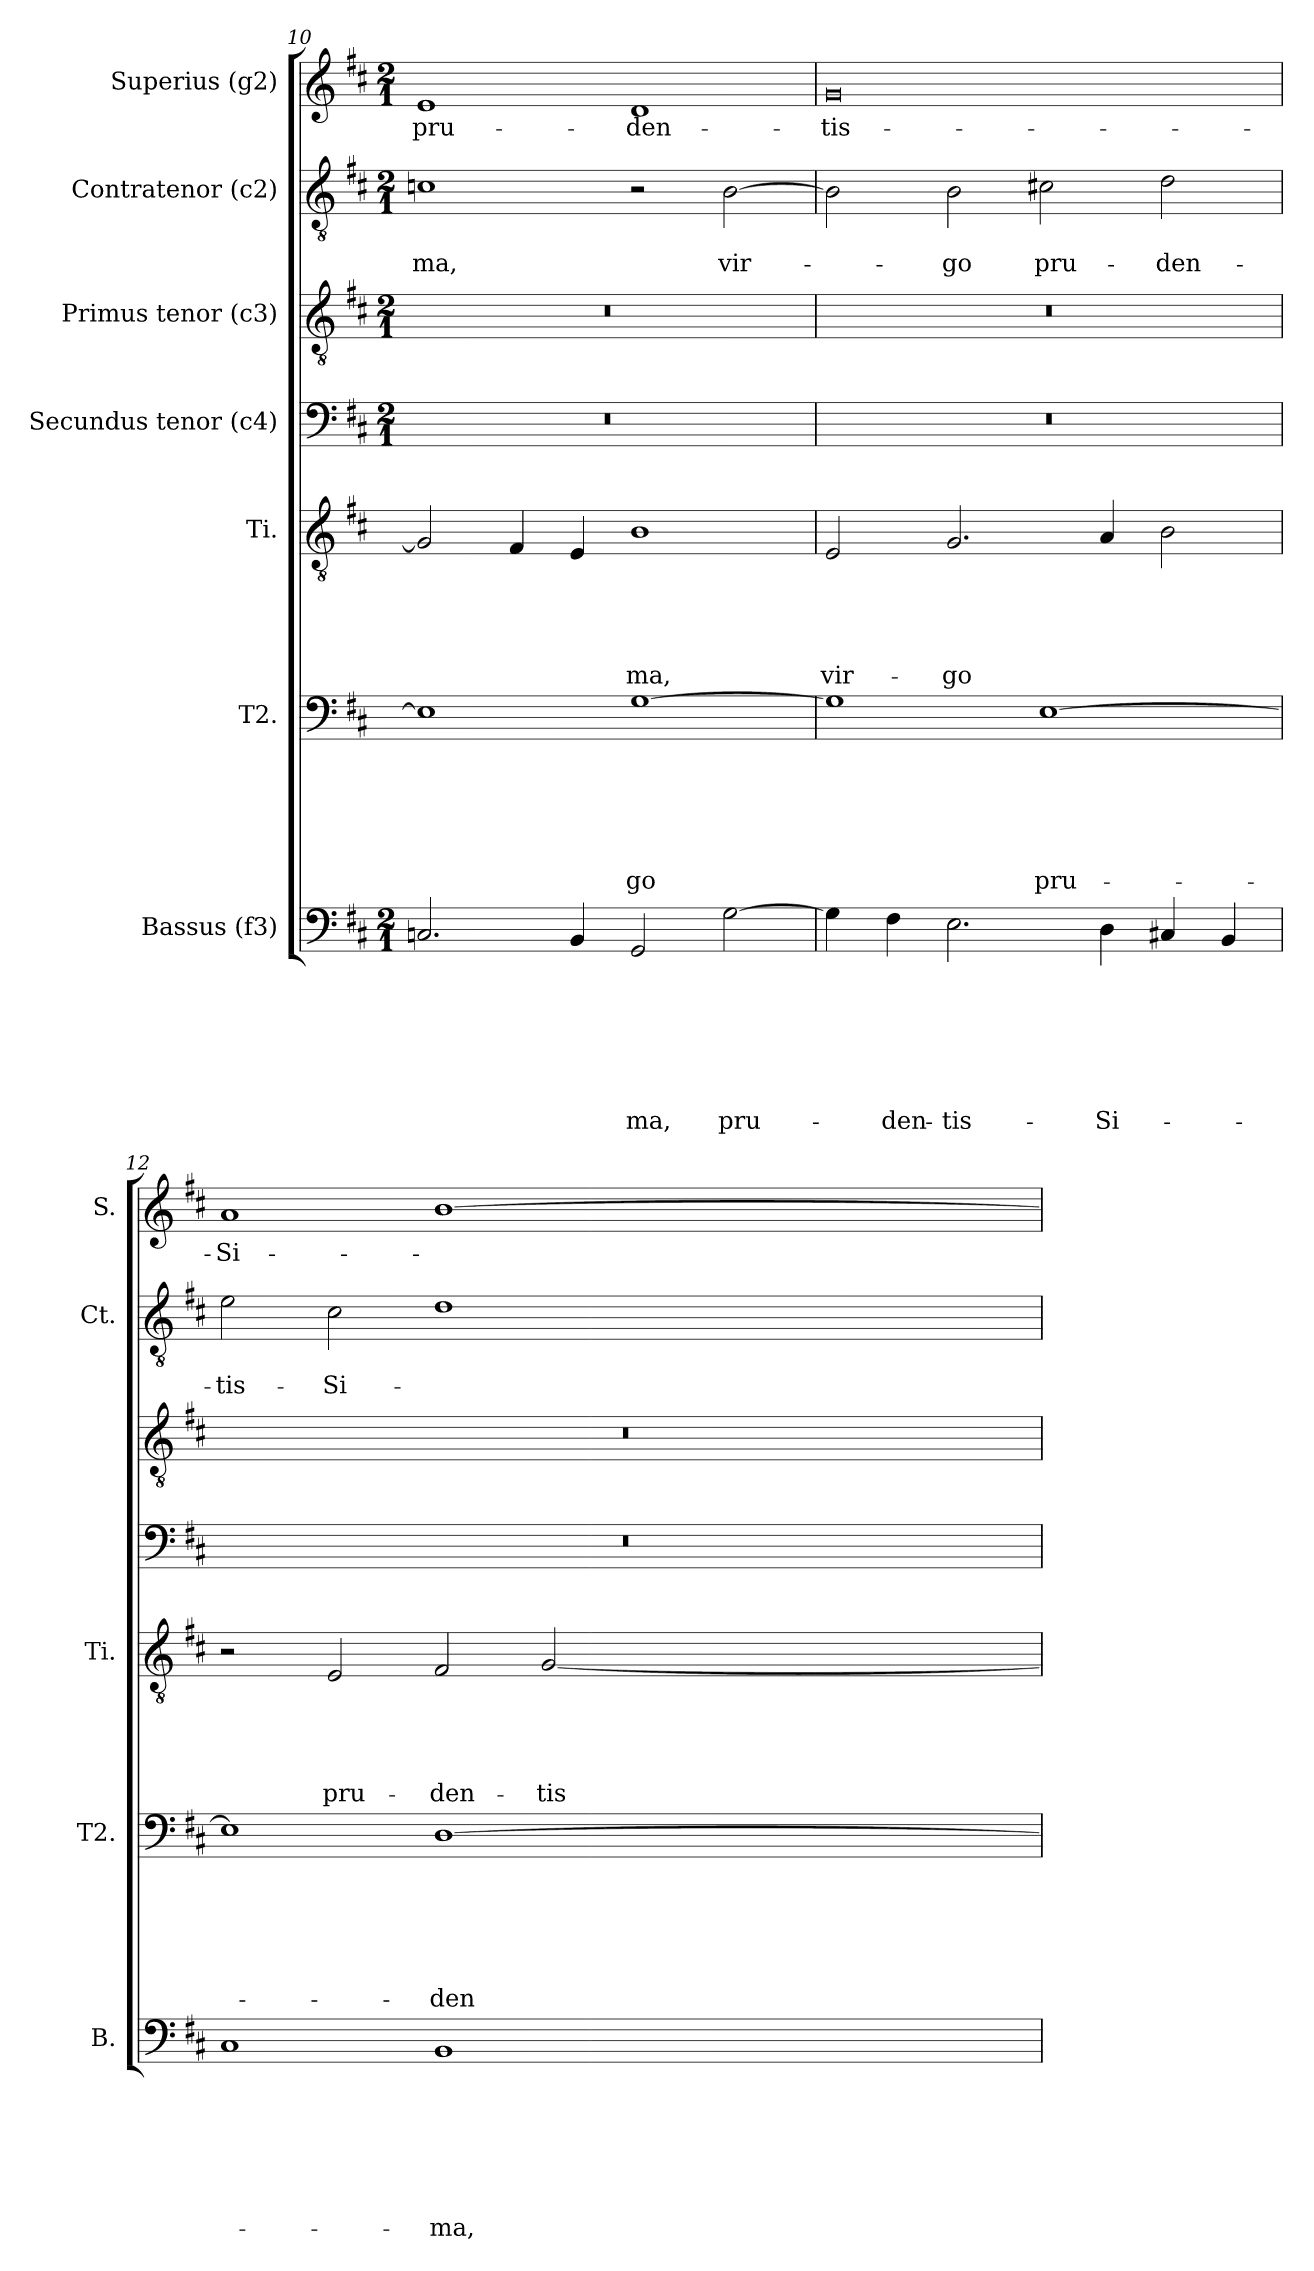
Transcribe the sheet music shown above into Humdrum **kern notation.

**kern	**text	**text	**text	**text	**text	**text	**text	**kern	**text	**text	**text	**text	**text	**text	**kern	**text	**text	**text	**text	**text	**kern	**kern	**kern	**text	**text	**kern	**text
*part7	*part7	*part7	*part7	*part7	*part7	*part7	*part7	*part6	*part6	*part6	*part6	*part6	*part6	*part6	*part5	*part5	*part5	*part5	*part5	*part5	*part4	*part3	*part2	*part2	*part2	*part1	*part1
*staff7	*staff7	*staff7	*staff7	*staff7	*staff7	*staff7	*staff7	*staff6	*staff6	*staff6	*staff6	*staff6	*staff6	*staff6	*staff5	*staff5	*staff5	*staff5	*staff5	*staff5	*staff4	*staff3	*staff2	*staff2	*staff2	*staff1	*staff1
*I"Bassus (f3)	*	*	*	*	*	*	*	*I"T2.	*	*	*	*	*	*	*I"Ti.	*	*	*	*	*	*I"Secundus tenor (c4)	*I"Primus tenor (c3)	*I"Contratenor (c2)	*	*	*I"Superius (g2)	*
*I'B.	*	*	*	*	*	*	*	*I'T2.	*	*	*	*	*	*	*I'Ti.	*	*	*	*	*	*	*	*I'Ct.	*	*	*I'S.	*
*clefF4	*	*	*	*	*	*	*	*clefF4	*	*	*	*	*	*	*clefGv2	*	*	*	*	*	*clefF4	*clefGv2	*clefGv2	*	*	*clefG2	*
*k[f#c#]	*	*	*	*	*	*	*	*k[f#c#]	*	*	*	*	*	*	*k[f#c#]	*	*	*	*	*	*k[f#c#]	*k[f#c#]	*k[f#c#]	*	*	*k[f#c#]	*
*D:	*	*	*	*	*	*	*	*D:	*	*	*	*	*	*	*D:	*	*	*	*	*	*D:	*D:	*D:	*	*	*D:	*
*M2/1	*	*	*	*	*	*	*	*	*	*	*	*	*	*	*	*	*	*	*	*	*M2/1	*M2/1	*M2/1	*	*	*M2/1	*
=10	=10	=10	=10	=10	=10	=10	=10	=10	=10	=10	=10	=10	=10	=10	=10	=10	=10	=10	=10	=10	=10	=10	=10	=10	=10	=10	=10
!	!	!	!	!	!	!	!	!	!	!	!	!	!	!	!	!	!	!	!	!	!	!	!	!	!LO:LY:b	!	!LO:LY:b
2.Cn/	.	.	.	.	.	.	.	1E]	.	.	.	.	.	.	2G/]	.	.	.	.	.	0r	0r	1cn	.	-ma,	1e	pru-
.	.	.	.	.	.	.	.	.	.	.	.	.	.	.	4F#/	.	.	.	.	.	.	.	.	.	.	.	.
4BB/	.	.	.	.	.	.	.	.	.	.	.	.	.	.	4E/	.	.	.	.	.	.	.	.	.	.	.	.
!	!	!	!	!	!	!	!LO:LY:b	!	!	!	!	!	!	!LO:LY:b	!	!	!	!	!	!LO:LY:b	!	!	!	!	!	!	!LO:LY:b
2GG/	.	.	.	.	.	.	-ma,	[<1G	.	.	.	.	.	-go	1B	.	.	.	.	-ma,	.	.	2r	.	.	1d	-den-
!	!	!	!	!	!	!	!LO:LY:b	!	!	!	!	!	!	!	!	!	!	!	!	!	!	!	!	!	!LO:LY:b	!	!
[<2G\	.	.	.	.	.	.	pru-	.	.	.	.	.	.	.	.	.	.	.	.	.	.	.	[<2B\	.	vir-	.	.
!!LO:LB:g=z
=11	=11	=11	=11	=11	=11	=11	=11	=11	=11	=11	=11	=11	=11	=11	=11	=11	=11	=11	=11	=11	=11	=11	=11	=11	=11	=11	=11
!	!	!	!	!	!	!	!	!	!	!	!	!	!	!	!	!	!	!	!	!LO:LY:b	!	!	!	!	!	!	!LO:LY:b:rj
4G\]	.	.	.	.	.	.	.	1G]	.	.	.	.	.	.	2E/	.	.	.	.	vir-	0r	0r	2B\]	.	.	0g	-tis-
!	!	!	!	!	!	!	!LO:LY:b	!	!	!	!	!	!	!	!	!	!	!	!	!	!	!	!	!	!	!	!
4F#\	.	.	.	.	.	.	-den-	.	.	.	.	.	.	.	.	.	.	.	.	.	.	.	.	.	.	.	.
!	!	!	!	!	!	!	!LO:LY:b:rj	!	!	!	!	!	!	!	!	!	!	!	!	!LO:LY:b	!	!	!	!	!LO:LY:b	!	!
2.E\	.	.	.	.	.	.	-tis-	.	.	.	.	.	.	.	2.G/	.	.	.	.	-go	.	.	2B\	.	-go	.	.
!	!	!	!	!	!	!	!	!	!	!	!	!	!	!LO:LY:b	!	!	!	!	!	!	!	!	!	!	!LO:LY:b	!	!
.	.	.	.	.	.	.	.	[>1E	.	.	.	.	.	pru-	.	.	.	.	.	.	.	.	2c#X\	.	pru-	.	.
!	!	!	!	!	!	!	!LO:LY:b	!	!	!	!	!	!	!	!	!	!	!	!	!	!	!	!	!	!	!	!
4D\	.	.	.	.	.	.	-Si-	.	.	.	.	.	.	.	4A/	.	.	.	.	.	.	.	.	.	.	.	.
!	!	!	!	!	!	!	!	!	!	!	!	!	!	!	!	!	!	!	!	!	!	!	!	!	!LO:LY:b	!	!
4C#X/	.	.	.	.	.	.	.	.	.	.	.	.	.	.	2B\	.	.	.	.	.	.	.	2d\	.	-den-	.	.
4BB/	.	.	.	.	.	.	.	.	.	.	.	.	.	.	.	.	.	.	.	.	.	.	.	.	.	.	.
=12	=12	=12	=12	=12	=12	=12	=12	=12	=12	=12	=12	=12	=12	=12	=12	=12	=12	=12	=12	=12	=12	=12	=12	=12	=12	=12	=12
!	!	!	!	!	!	!	!	!	!	!	!	!	!	!	!	!	!	!	!	!	!	!	!	!	!LO:LY:b	!	!LO:LY:b
1C#	.	.	.	.	.	.	.	1E]	.	.	.	.	.	.	2r	.	.	.	.	.	0r	0r	2e\	.	-tis-	1a	-Si-
!	!	!	!	!	!	!	!	!	!	!	!	!	!	!	!	!	!	!	!	!LO:LY:b	!	!	!	!	!LO:LY:b	!	!
.	.	.	.	.	.	.	.	.	.	.	.	.	.	.	2E/	.	.	.	.	pru-	.	.	2c#\	.	-Si-	.	.
!	!	!	!	!	!	!	!LO:LY:b	!	!	!	!	!	!	!LO:LY:b	!	!	!	!	!	!LO:LY:b	!	!	!	!	!	!	!
1BB	.	.	.	.	.	.	-ma,	[>1D	.	.	.	.	.	-den-	2F#/	.	.	.	.	-den-	.	.	1d	.	.	[>1b	.
!	!	!	!	!	!	!	!	!	!	!	!	!	!	!	!	!	!	!	!	!LO:LY:b	!	!	!	!	!	!	!
.	.	.	.	.	.	.	.	.	.	.	.	.	.	.	[<2G/	.	.	.	.	-tis-	.	.	.	.	.	.	.
=	=	=	=	=	=	=	=	=	=	=	=	=	=	=	=	=	=	=	=	=	=	=	=	=	=	=	=
*-	*-	*-	*-	*-	*-	*-	*-	*-	*-	*-	*-	*-	*-	*-	*-	*-	*-	*-	*-	*-	*-	*-	*-	*-	*-	*-	*-
